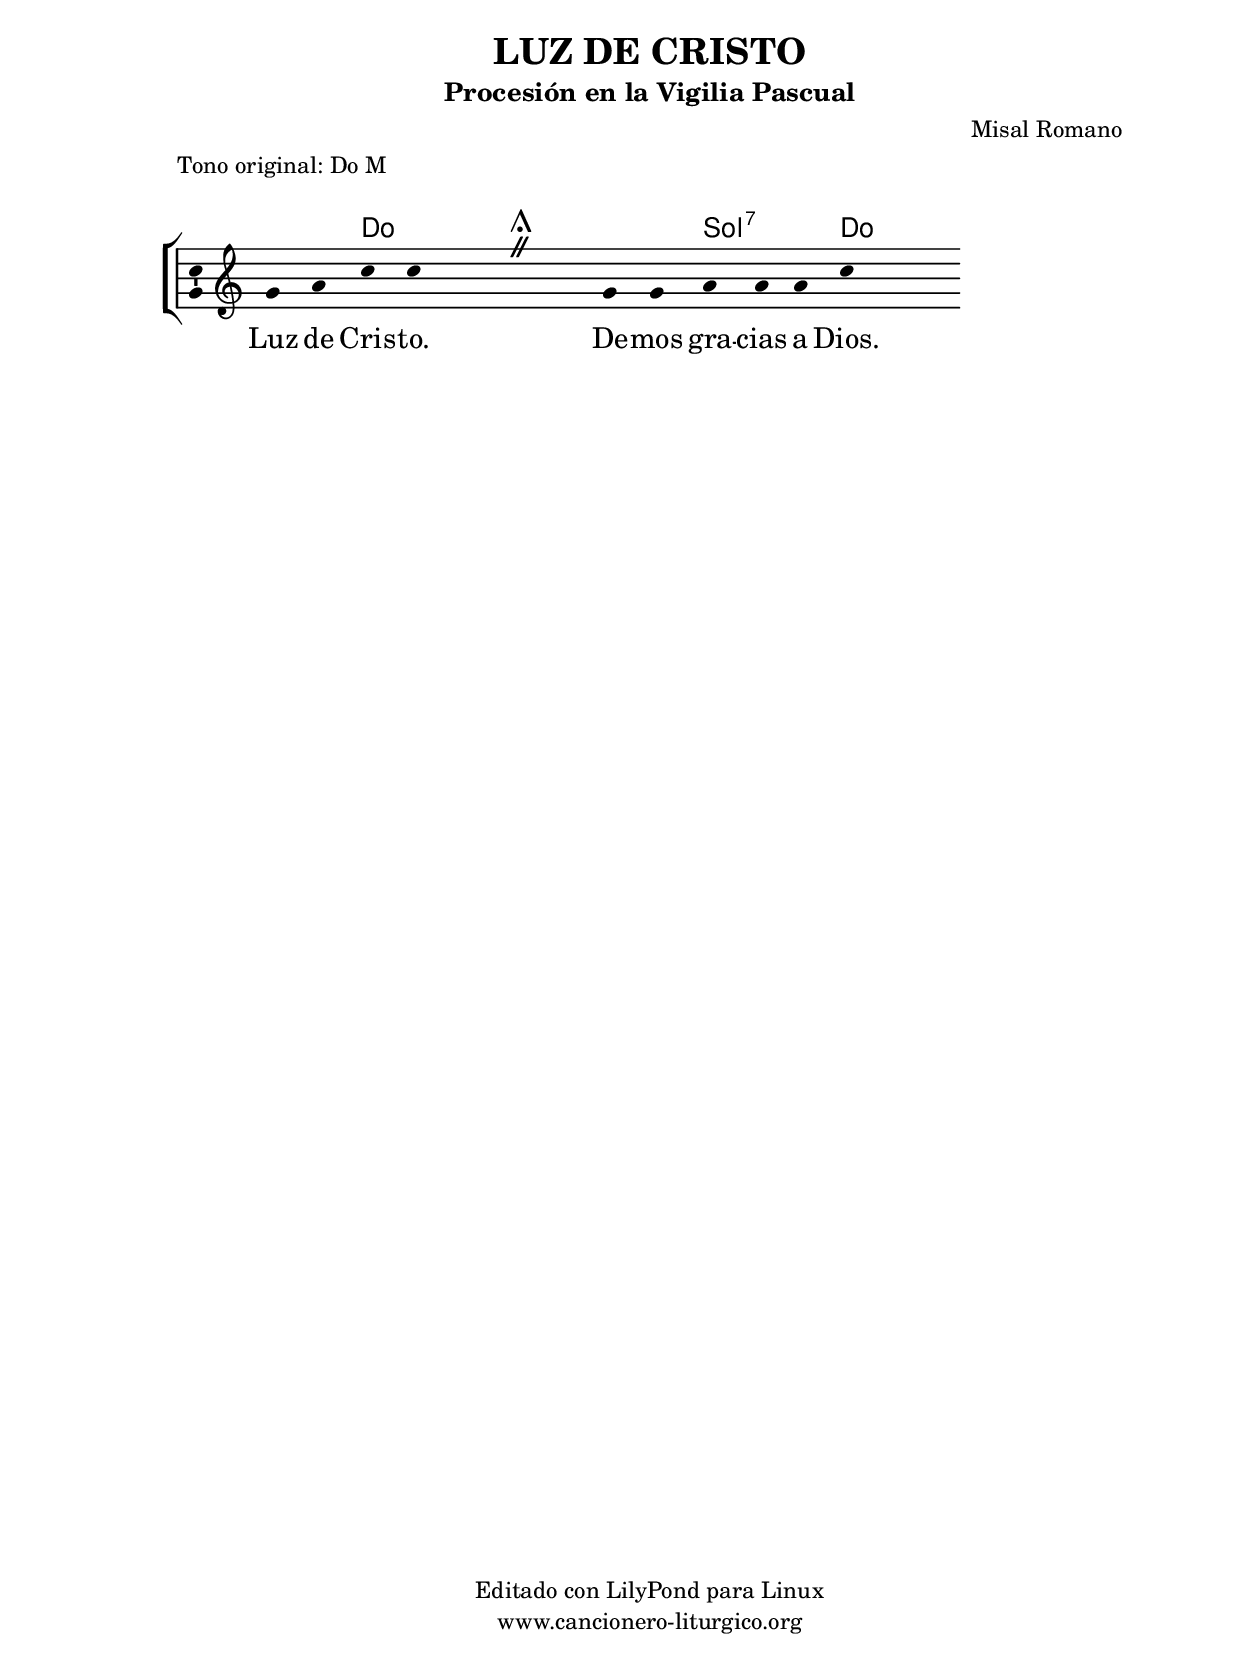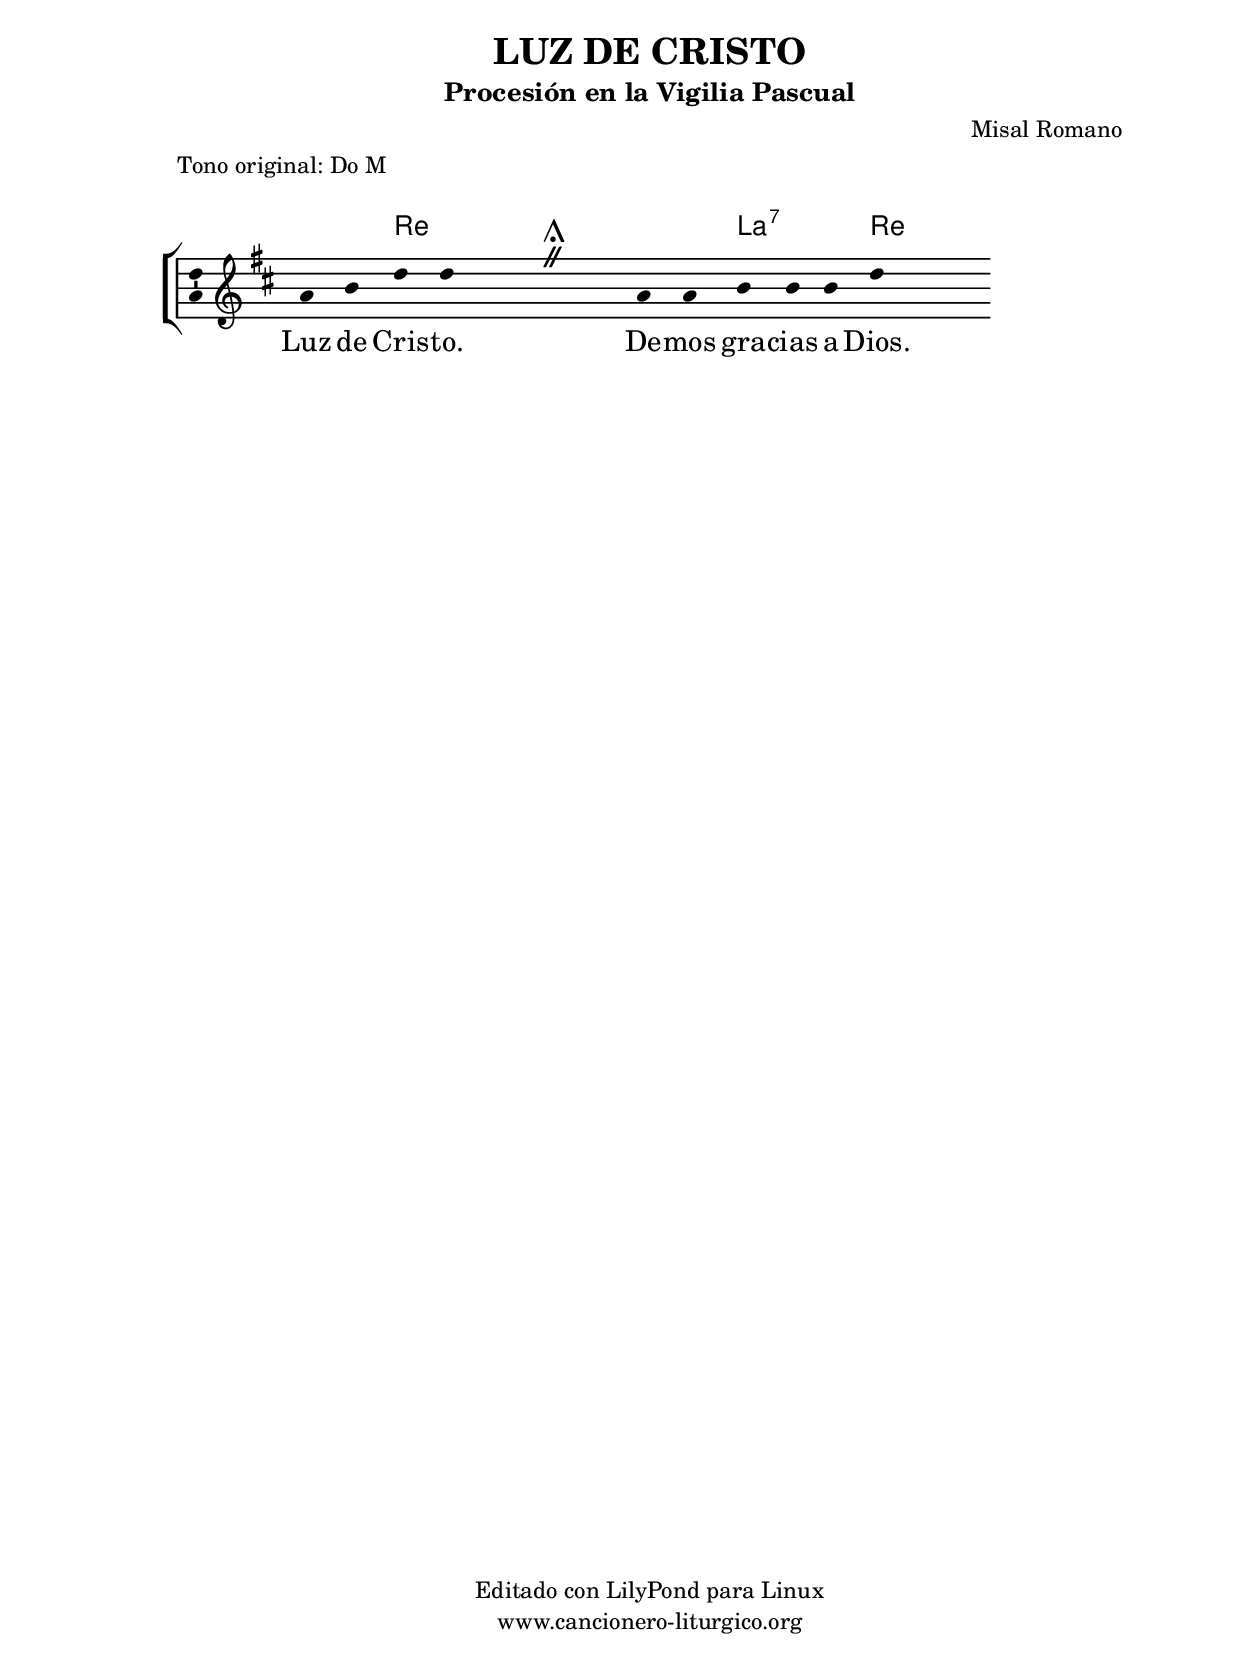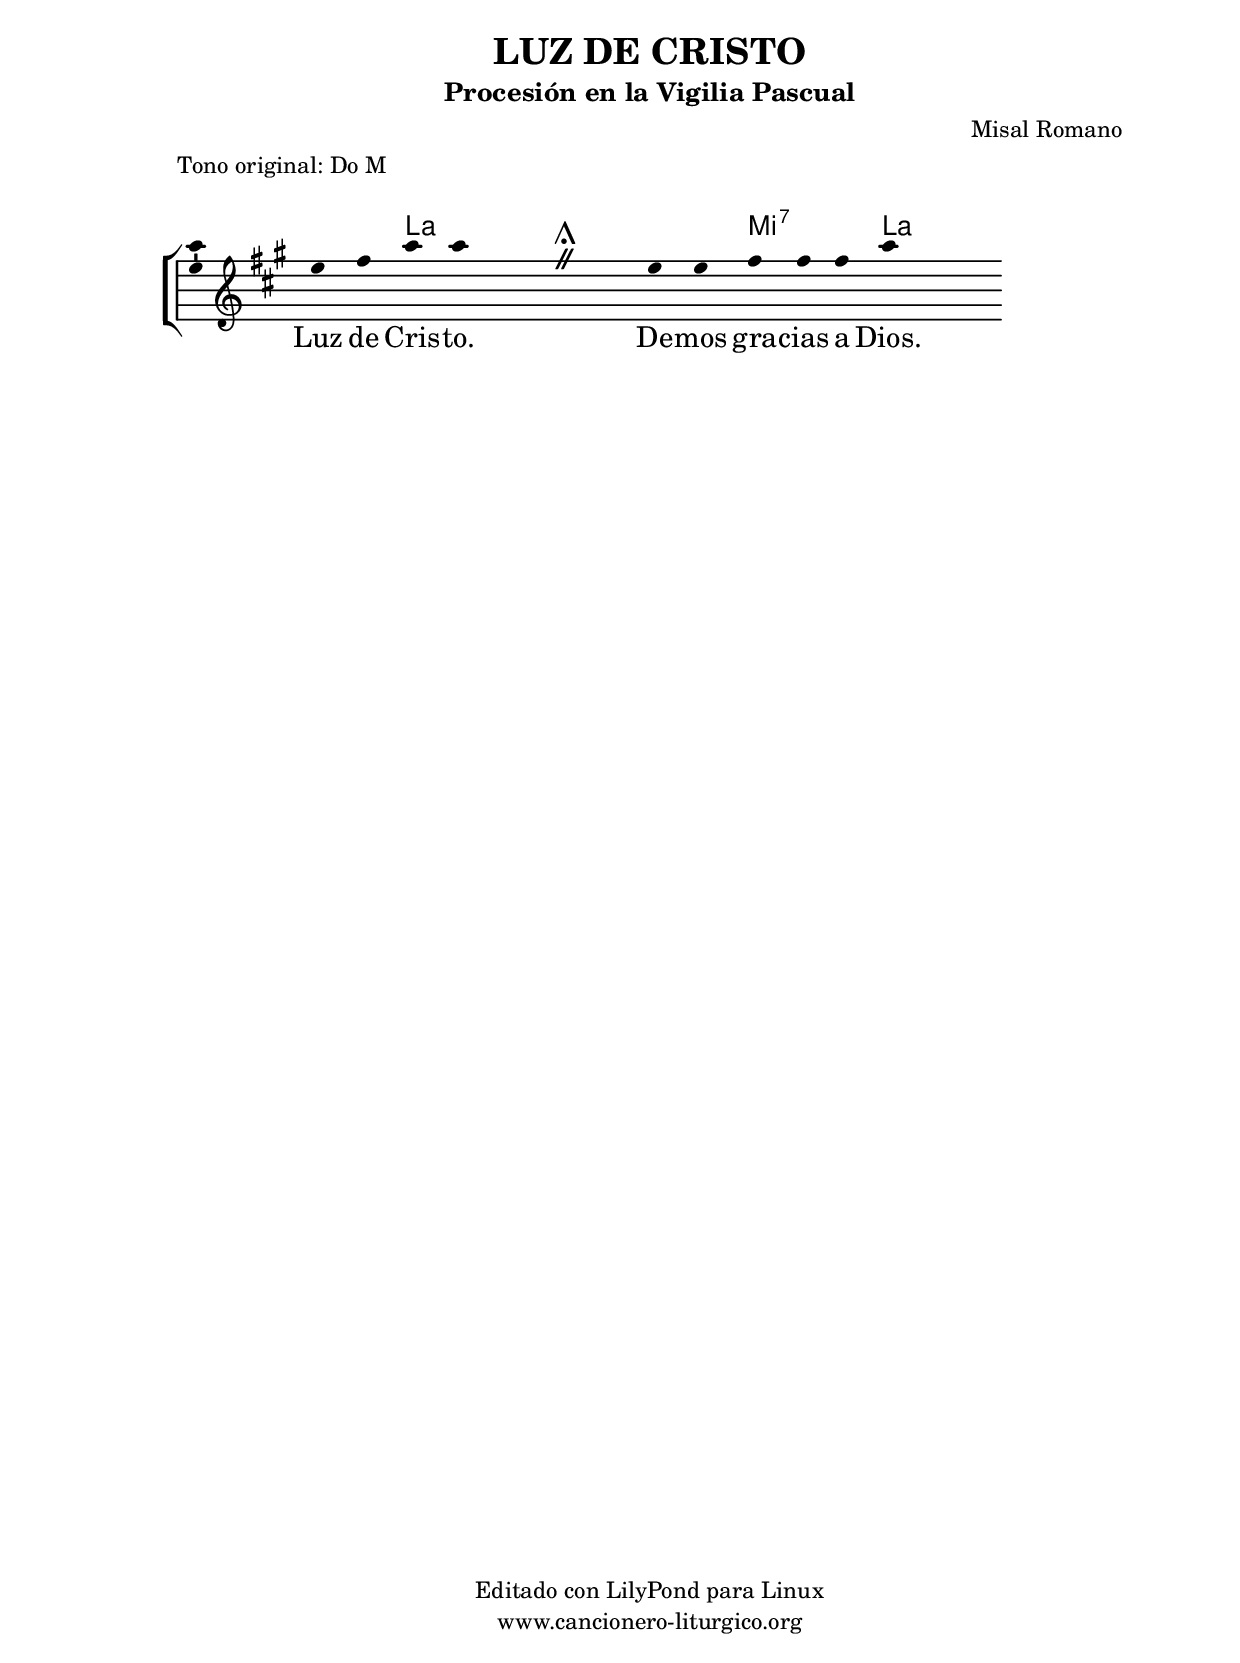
%
%para convertir .midi en .wav:
%timidity filename.midi -Ow -o finename.wav
%
%
%Para convertir de .wav a .mp3:
%lame -h -m j filename.wav
%
%
%para escuchar el midi:
%timidity nombrefichero.midi
%


%versión de lilypond para la que se ha escrito esta partitura:
\version "2.16.0"

	%Tamaño papel
	#(set-default-paper-size "a4")
	%Tamaño partitura
	#(set-global-staff-size 20)
	%No responde al pulsar sobre una nota
	#(ly:set-option 'point-and-click #f)

%parámetros del encabezamiento:
\header {
	title = "LUZ DE CRISTO"
	subtitle = "Procesión en la Vigilia Pascual"
	composer = "Misal Romano"
	poet = ""
	meter = "Tono original: Do M"
	arranger = ""
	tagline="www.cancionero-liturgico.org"
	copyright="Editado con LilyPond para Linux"
	tiempo = "Semana Santa"
	usos = "Salmo"
	letra = "Luz de Cristo. Demos gracias a Dios."
	}

%parámetros asociados al papel:
\paper  {
	oddHeaderMarkup = \markup {\fill-line { \on-the-fly #not-first-page \fromproperty #'header:title \on-the-fly #not-first-page \fromproperty #'header:composer }}
	evenHeaderMarkup = \markup {\fill-line { \fromproperty #'header:composer \fromproperty #'header:title }}
	#(set-paper-size "a4")
	print-page-number = ##f
	first-page-number = 1
	print-first-page-number = ##f
%	head-separation = 3.0 \cm
	top-margin = 2.0 \cm
	bottom-margin = 0.5\cm
%%%	bottom-margin = 0.0\cm
	left-margin = 3.0 \cm
	line-width = 16.0 \cm 
	indent = 8\mm
	interscoreline = 2.\mm
	between-system-space = 15\mm
%	para que las partituras no llenen la hoja:
	ragged-bottom = ##t
%	idem para la última hoja:
	ragged-last-bottom = ##f
%	para que las partituras llenen el ancho del papel:
	ragged-last = ##f
	after-title-space = 2.5 \cm
%page-count=1
%system-count=3

	%Flexible Vertical Spacing
%	markup-markup-spacing =
%	#'((basic-distance . 15) (minimum-distance . 15) (padding . 3))
	markup-system-spacing =
	#'((basic-distance . 15) (minimum-distance . 15) (padding . 3))
	system-system-spacing =
	#'((basic-distance . 15) (minimum-distance . 15) (padding . 3))
	score-system-spacing =
	#'((basic-distance . 15) (minimum-distance . 15) (padding . 5))
%	top-system-spacing = % header
%	#'((basic-distance . 8) (minimum-distance . 0) (padding . 0))
%	top-markup-spacing =
%	#'((basic-distance . 20) (minimum-distance . 20) (padding . 0))
	last-bottom-spacing = % footer
	#'((basic-distance . 5) (minimum-distance . 5) (padding . 0))
%	score-markup-spacing =
%	#'((basic-distance . 16) (minimum-distance . 13) (padding . 0))

	}


%para incluir divisiones gregorianas
\include "gregorian.ly"
%Ojo. Incluir este fichero implica desactivar la sentencia ragged-last = ##f
%Es decir, deja de justificar las partituras a la derecha


%parámetros que afectan a toda la partitura:
global =  {
	%clave de sol (G):
	\clef G
	%armadura:
%	\transpose f ees
	\key c \major
	\tempo 4=80
	\set Score.tempoHideNote = ##t
	}


acordes = {
	\italianChords
	\chordmode {
%	\transpose f ees
{

s4 c2
s16
s16
s4 g4.:7 c4
s4

	}
	}
}

melodia = 

%	\transpose f ees
{
	\relative c''{
	\time 4/4

g8 a c4 c
s16
\divisioMaior
%\break
s16
g8 g a a a c4
s4
\finalis

%\bar "|."
	}
	}


texto = \lyricmode {
Luz de Cris -- to.
De -- mos gra -- cias a Dios.

	}


acordesStaff = \context ChordNames = acordesStaff <<
	\set chordChanges = ##t
	\acordes
	>>


vozStaff = \context Voice = vozStaff
\with {\consists "Ambitus_engraver"}
<<
%	\set Staff.instrumentName = ""
%	\set Staff.shortInstrumentName = ""
%	\set Staff.midiInstrument = #"clarinet"
%	\set Staff.midiInstrument = #"cello"
%	\set Staff.midiInstrument = #"flute"
	\set Staff.midiInstrument = #"electric guitar (jazz)"
%	\set Staff.midiInstrument = #"english horn"
%	\set Staff.midiInstrument = #"violin"
%	\set Staff.midiInstrument = #"glockenspiel"
	\set Staff.midiMinimumVolume = #0.7
	\set Staff.midiMaximumVolume = #0.9
	\global
	\melodia
	>>

textoStaff = \context Lyrics = textoStaff <<
	\lyricsto vozStaff \texto
	>>

\book {
	\score {
		\context ChoirStaff {
			\override StaffGroup.SystemStartBracket #'collapse-height = #1
			\override Score.SystemStartBar #'collapse-height = #1
			<<
			\acordesStaff
			\vozStaff
			\textoStaff
			>>
			}
		\layout {
	    		\context {
				\Lyrics
				\override LyricText #'font-size = #2
				}
	   		 \context {
				\Score
				\override StaffSymbol #'staff-space = #(magstep +3)
				}
			 \context {
				\Staff
				\remove "Time_signature_engraver"
				\remove "Bar_engraver"
				\override Stem #'transparent = ##t
				\override Flag #'transparent = ##t
				\override Beam #'transparent = ##t
				}
			}
		}
	\score {
		\unfoldRepeats
		\context ChoirStaff {
			<<
			\acordesStaff
			\vozStaff
			>>
			}
		\midi {
	  		\context {
	  			\Score
				tempoWholesPerMinute = #(ly:make-moment 70 4)
				}
			}
		}
	}



#(define output-suffix "C")
\book {
	\score {
		\context ChoirStaff {
			\override StaffGroup.SystemStartBracket #'collapse-height = #1
			\override Score.SystemStartBar #'collapse-height = #1
\transpose c d
			<<
			\acordesStaff
			\vozStaff
			\textoStaff
			>>
			}
		\layout {
	    		\context {
				\Lyrics
				\override LyricText #'font-size = #2
				}
	   		 \context {
				\Score
				\override StaffSymbol #'staff-space = #(magstep +3)
				}
			 \context {
				\Staff
				\remove "Time_signature_engraver"
				\remove "Bar_engraver"
				\override Stem #'transparent = ##t
				\override Flag #'transparent = ##t
				\override Beam #'transparent = ##t
				}
			}
		}
	}

#(define output-suffix "S")
\book {
	\score {
		\context ChoirStaff {
			\override StaffGroup.SystemStartBracket #'collapse-height = #1
			\override Score.SystemStartBar #'collapse-height = #1
\transpose c a
			<<
			\acordesStaff
			\vozStaff
			\textoStaff
			>>
			}
		\layout {
	    		\context {
				\Lyrics
				\override LyricText #'font-size = #2
				}
	   		 \context {
				\Score
				\override StaffSymbol #'staff-space = #(magstep +3)
				}
			 \context {
				\Staff
				\remove "Time_signature_engraver"
				\remove "Bar_engraver"
				\override Stem #'transparent = ##t
				\override Flag #'transparent = ##t
				\override Beam #'transparent = ##t
				}
			}
		}
	}


